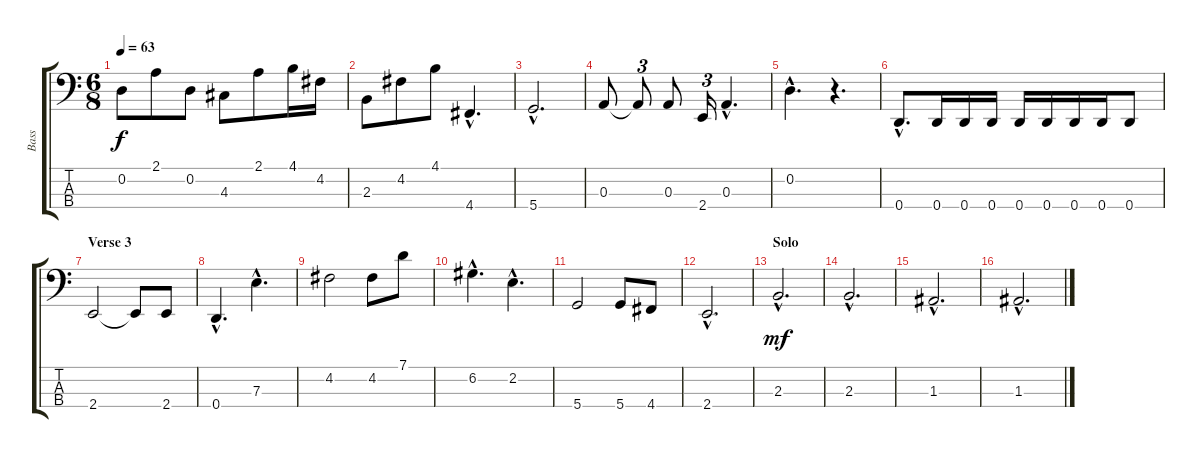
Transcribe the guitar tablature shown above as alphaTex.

\track ("Bass" "Bass") {instrument acousticbass}
\staff {score tabs}
\tuning (G2 D2 A1 D1) {hide}
\ts (6 8)
\tempo 63
\clef f4
\ks c
0.2.8{dy f} 2.1.8 0.2.8 4.3.8 2.1.8 4.1.16 4.2.16 |
2.3.8 4.2.8 4.1.8 4.4{hac}.4{d} |
5.4{hac}.2{d} |
0.3.8 0.3{t}.8{tu (3 2)} 0.3.8 2.4.16{tu (3 2)} 0.3{hac}.4{d} |
0.2{hac}.4{d} r.4{d} |
0.4{hac}.8{d} 0.4.16 0.4.16 0.4.16 0.4.16 0.4.16 0.4.16 0.4.16 0.4.8 |
\section ("" "Verse 3")
2.4.2 2.4{t}.8 2.4.8 |
0.4{hac}.4{d} 7.3{hac}.4{d} |
4.2.2 4.2.8 7.1.8 |
6.2{hac}.4{d} 2.2{hac}.4{d} |
5.4.2 5.4.8 4.4.8 |
2.4{hac}.2{d} |
\section ("" "Solo")
2.3{hac}.2{d dy mf} |
2.3{hac}.2{d} |
1.3{hac}.2{d} |
1.3{hac}.2{d}
